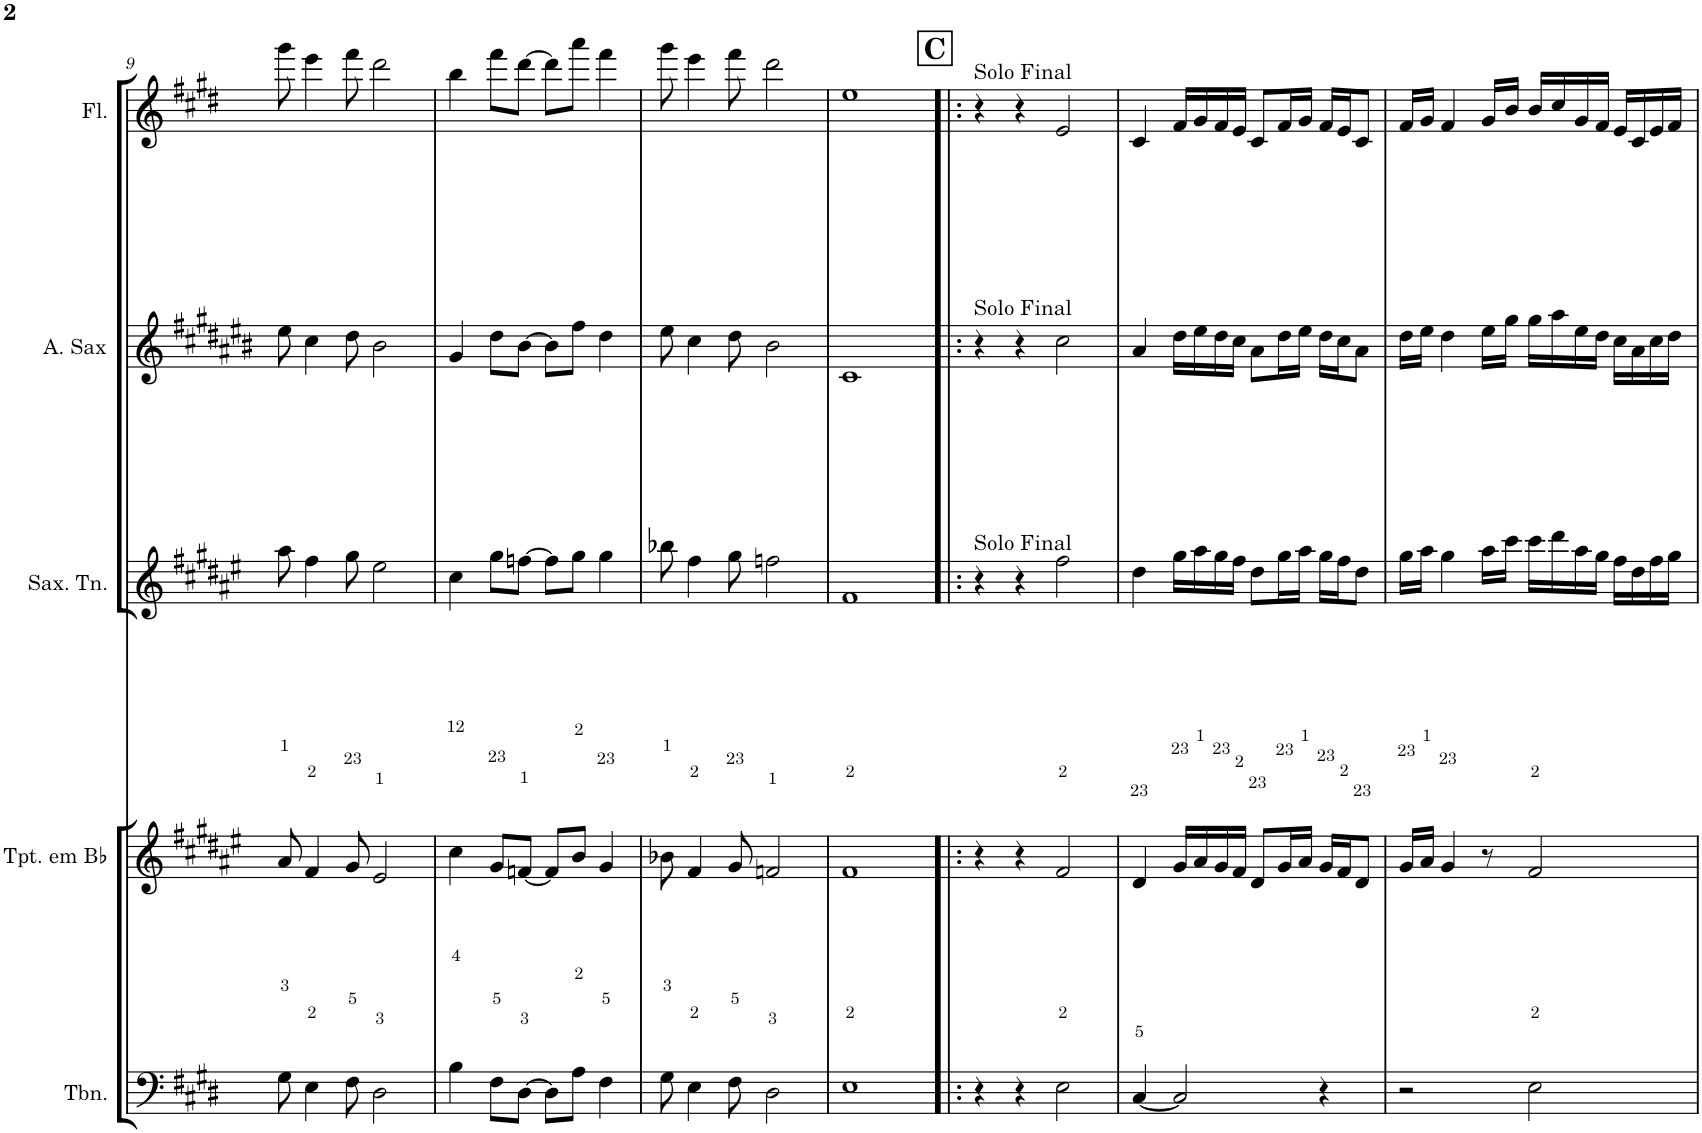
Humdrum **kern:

**kern	**kern	**kern	**kern	**kern
*part5	*part4	*part3	*part2	*part1
*staff5	*staff4	*staff3	*staff2	*staff1
*I"Trombone	*I"Trompete em Bb	*I"Saxofone Tenor	*I"Saxofone Alto	*I"Flauta Transversal
*I'Tbn.	*I'Tpt. em Bb	*I'Sax. Tn.	*	*I'Fl.
!!LO:PB:g=z
*clefF4	*clefG2	*clefG2	*clefG2	*clefG2
*	*Trd1c2	*Trd8c14	*Trd5c9	*
*k[f#c#g#d#]	*k[f#c#g#d#a#e#]	*k[f#c#g#d#a#e#]	*k[f#c#g#d#a#e#b#]	*k[f#c#g#d#]
*M4/4	*M4/4	*M4/4	*M4/4	*M4/4
=9	=9	=9	=9	=9
8G#\	8a#/	8aa#\	8ee#\	8ggg#\
4E\	4f#/	4ff#\	4cc#\	4eee\
8F#\	8g#/	8gg#\	8dd#\	8fff#\
2D#\	2e#/	2ee#\	2b#\	2ddd#\
=10	=10	=10	=10	=10
4B\	4cc#\	4cc#\	4g#/	4bb\
8F#\L	8g#/L	8gg#\L	8dd#\L	8fff#\L
[8D#\J	[8fn/J	[8ffn\J	[8b#\J	[8ddd#\J
8D#\L]	8f/L]	8ff\L]	8b#\L]	8ddd#\L]
8A\J	8b/J	8gg#\J	8ff#\J	8aaa\J
4F#\	4g#/	4gg#\	4dd#\	4fff#\
=11	=11	=11	=11	=11
8G#\	8b-X\	8bb-X\	8ee#\	8ggg#\
4E\	4f#/	4ff#\	4cc#\	4eee\
8F#\	8g#/	8gg#\	8dd#\	8fff#\
2D#\	2fn/	2ffn\	2b#\	2ddd#\
=12	=12	=12	=12	=12
1E	1f#	1f#	1c#	1ee
!!LO:REH:place=s1:a:B:cj:fs=14:t=C
=13!|:	=13!|:	=13!|:	=13!|:	=13!|:
!	!	!	!	!LO:TX:a:t=Solo Final
!	!	!	!LO:TX:a:t=Solo Final	!
!	!	!LO:TX:a:t=Solo Final	!	!
4r	4r	4r	4r	4r
4r	4r	4r	4r	4r
2E\	2f#/	2ff#\	2cc#\	2e/
=14	=14	=14	=14	=14
[4C#/	4d#/	4dd#\	4a#/	4c#/
2C#/]	16g#/LL	16gg#\LL	16dd#\LL	16f#/LL
.	16a#/	16aa#\	16ee#\	16g#/
.	16g#/	16gg#\	16dd#\	16f#/
.	16f#/JJ	16ff#\JJ	16cc#\JJ	16e/JJ
.	8d#/L	8dd#\L	8a#\L	8c#/L
.	16g#/L	16gg#\L	16dd#\L	16f#/L
.	16a#/JJ	16aa#\JJ	16ee#\JJ	16g#/JJ
4r	16g#/LL	16gg#\LL	16dd#\LL	16f#/LL
.	16f#/J	16ff#\J	16cc#\J	16e/J
.	8d#/J	8dd#\J	8a#\J	8c#/J
=15	=15	=15	=15	=15
2r	16g#/LL	16gg#\LL	16dd#\LL	16f#/LL
.	16a#/JJ	16aa#\JJ	16ee#\JJ	16g#/JJ
.	4g#/	4gg#\	4dd#\	4f#/
.	8r	16aa#\LL	16ee#\LL	16g#/LL
.	.	16ccc#\JJ	16gg#\JJ	16b/JJ
2E\	2f#/	16ccc#\LL	16gg#\LL	16b/LL
.	.	16ddd#\	16aa#\	16cc#/
.	.	16aa#\	16ee#\	16g#/
.	.	16gg#\JJ	16dd#\JJ	16f#/JJ
.	.	16ff#\LL	16cc#\LL	16e/LL
.	.	16dd#\	16a#\	16c#/
.	.	16ff#\	16cc#\	16e/
.	.	16gg#\JJ	16dd#\JJ	16f#/JJ
=	=	=	=	=
*-	*-	*-	*-	*-
